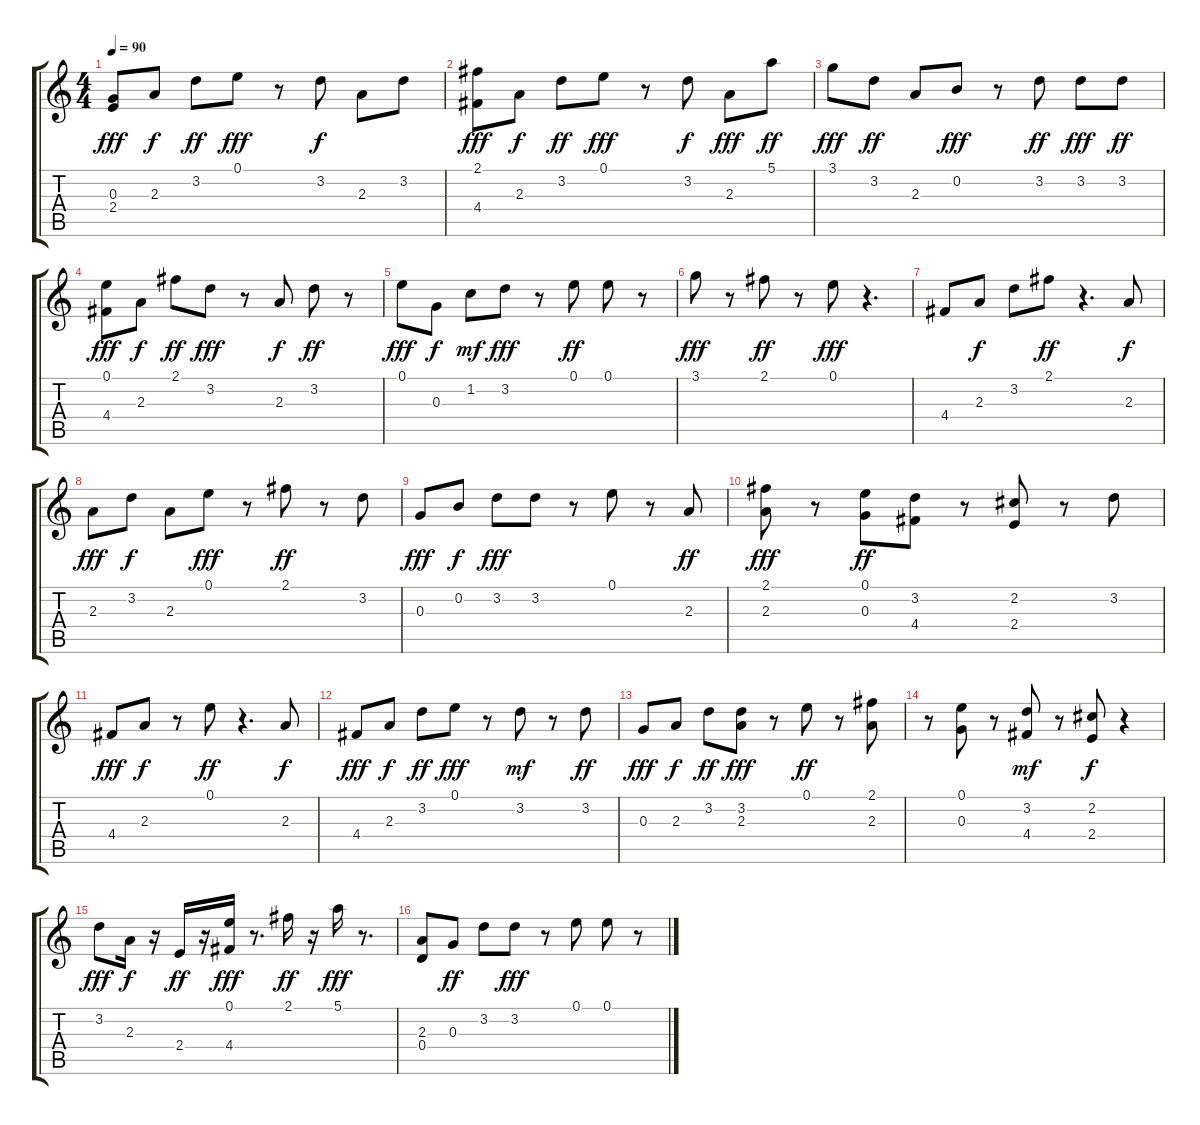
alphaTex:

\track "" {instrument acousticguitarsteel}
\staff {score tabs}
\tuning (E4 B3 G3 D3 A2 E2) {hide}
\ts (4 4)
\tempo 90
\clef g2
\ks c
(0.3 2.4).8{dy fff} 2.3.8{dy f} 3.2.8{dy ff} 0.1.8{dy fff} r.8 3.2.8{dy f} 2.3.8 3.2.8 |
(2.1 4.4).8{dy fff} 2.3.8{dy f} 3.2.8{dy ff} 0.1.8{dy fff} r.8 3.2.8{dy f} 2.3.8{dy fff} 5.1.8{dy ff} |
3.1.8{dy fff} 3.2.8{dy ff} 2.3.8 0.2.8{dy fff} r.8 3.2.8{dy ff} 3.2.8{dy fff} 3.2.8{dy ff} |
(0.1 4.4).8{dy fff} 2.3.8{dy f} 2.1.8{dy ff} 3.2.8{dy fff} r.8 2.3.8{dy f} 3.2.8{dy ff} r.8 |
0.1.8{dy fff} 0.3.8{dy f} 1.2.8{dy mf} 3.2.8{dy fff} r.8 0.1.8{dy ff} 0.1.8 r.8 |
3.1.8{dy fff} r.8 2.1.8{dy ff} r.8 0.1.8{dy fff} r.4{d} |
4.4.8 2.3.8{dy f} 3.2.8 2.1.8{dy ff} r.4{d} 2.3.8{dy f} |
2.3.8{dy fff} 3.2.8{dy f} 2.3.8 0.1.8{dy fff} r.8 2.1.8{dy ff} r.8 3.2.8 |
0.3.8{dy fff} 0.2.8{dy f} 3.2.8{dy fff} 3.2.8 r.8 0.1.8 r.8 2.3.8{dy ff} |
(2.1 2.3).8{dy fff} r.8 (0.1 0.3).8{dy ff} (3.2 4.4).8 r.8 (2.2 2.4).8 r.8 3.2.8 |
4.4.8{dy fff} 2.3.8{dy f} r.8 0.1.8{dy ff} r.4{d} 2.3.8{dy f} |
4.4.8{dy fff} 2.3.8{dy f} 3.2.8{dy ff} 0.1.8{dy fff} r.8 3.2.8{dy mf} r.8 3.2.8{dy ff} |
0.3.8{dy fff} 2.3.8{dy f} 3.2.8{dy ff} (3.2 2.3).8{dy fff} r.8 0.1.8{dy ff} r.8 (2.1 2.3).8 |
r.8 (0.1 0.3).8 r.8 (3.2 4.4).8{dy mf} r.8 (2.2 2.4).8{dy f} r.4 |
3.2.8{dy fff} 2.3.16{dy f} r.16 2.4.16{dy ff} r.16 (0.1 4.4).16{dy fff} r.8{d} 2.1.16{dy ff} r.16 5.1.16{dy fff} r.8{d} |
(2.3 0.4).8 0.3.8{dy ff} 3.2.8 3.2.8{dy fff} r.8 0.1.8 0.1.8 r.8
